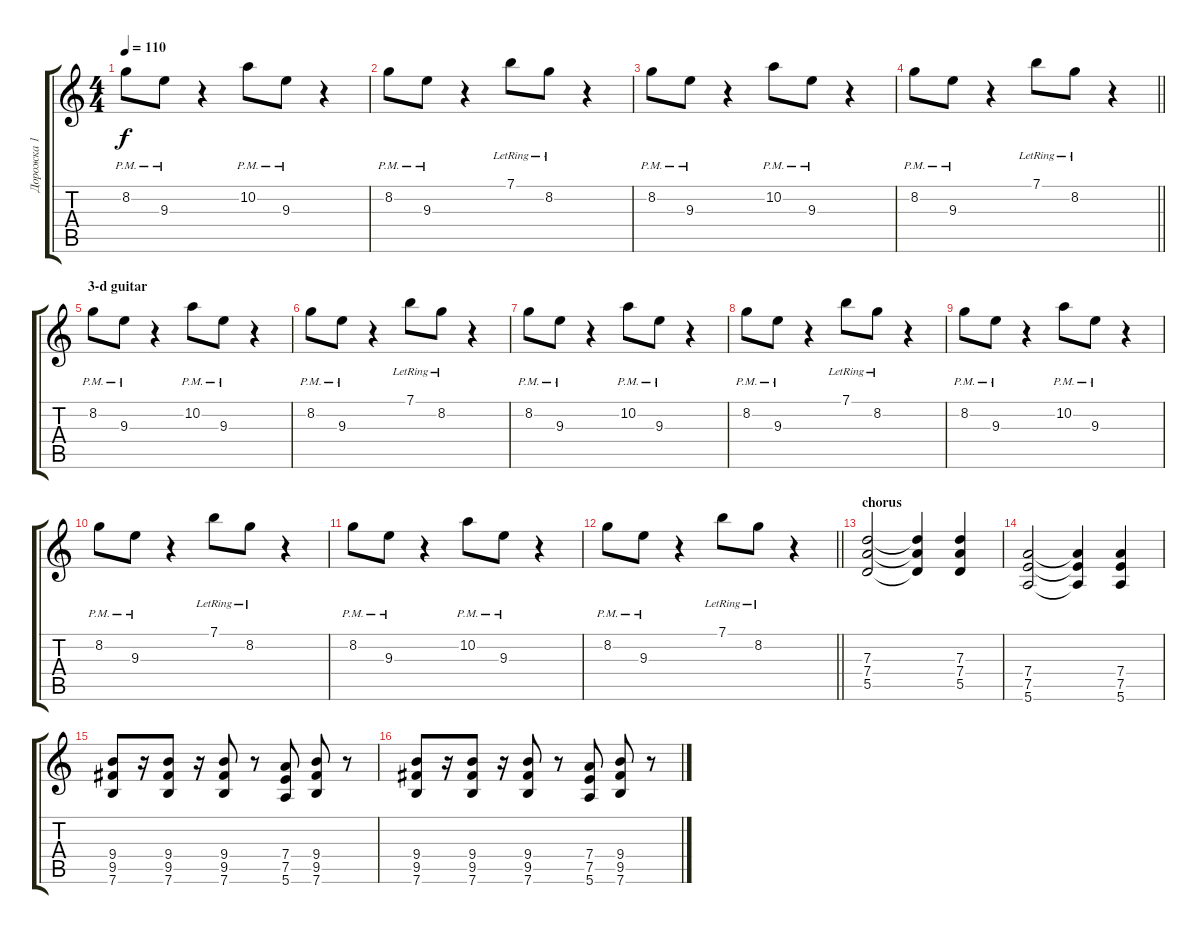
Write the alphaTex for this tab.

\track ("Дорожка 1" "Дорожка 1") {instrument acousticguitarsteel}
\staff {score tabs}
\tuning (E4 B3 G3 D3 A2 E2) {hide}
\ts (4 4)
\tempo 110
\clef g2
\ks c
8.2{pm}.8{dy f} 9.3{pm}.8 r.4 10.2{pm}.8 9.3{pm}.8 r.4 |
8.2{pm}.8 9.3{pm}.8 r.4 7.1{lr}.8 8.2{lr}.8 r.4 |
8.2{pm}.8 9.3{pm}.8 r.4 10.2{pm}.8 9.3{pm}.8 r.4 |
\barLineRight lightlight
8.2{pm}.8 9.3{pm}.8 r.4 7.1{lr}.8 8.2{lr}.8 r.4 |
\section ("" "3-d guitar")
8.2{pm}.8 9.3{pm}.8 r.4 10.2{pm}.8 9.3{pm}.8 r.4 |
8.2{pm}.8 9.3{pm}.8 r.4 7.1{lr}.8 8.2{lr}.8 r.4 |
8.2{pm}.8 9.3{pm}.8 r.4 10.2{pm}.8 9.3{pm}.8 r.4 |
8.2{pm}.8 9.3{pm}.8 r.4 7.1{lr}.8 8.2{lr}.8 r.4 |
8.2{pm}.8 9.3{pm}.8 r.4 10.2{pm}.8 9.3{pm}.8 r.4 |
8.2{pm}.8 9.3{pm}.8 r.4 7.1{lr}.8 8.2{lr}.8 r.4 |
8.2{pm}.8 9.3{pm}.8 r.4 10.2{pm}.8 9.3{pm}.8 r.4 |
\barLineRight lightlight
8.2{pm}.8 9.3{pm}.8 r.4 7.1{lr}.8 8.2{lr}.8 r.4 |
\section ("" "chorus")
(7.3 7.4 5.5).2{volume 12 instrument distortionguitar} (7.3{t} 7.4{t} 5.5{t}).4 (7.3 7.4 5.5).4 |
(7.4 7.5 5.6).2 (7.4{t} 7.5{t} 5.6{t}).4 (7.4 7.5 5.6).4 |
(9.4 9.5 7.6).8 r.16 (9.4 9.5 7.6).8 r.16 (9.4 9.5 7.6).8 r.8 (7.4 7.5 5.6).8 (9.4 9.5 7.6).8 r.8 |
(9.4 9.5 7.6).8 r.16 (9.4 9.5 7.6).8 r.16 (9.4 9.5 7.6).8 r.8 (7.4 7.5 5.6).8 (9.4 9.5 7.6).8 r.8
